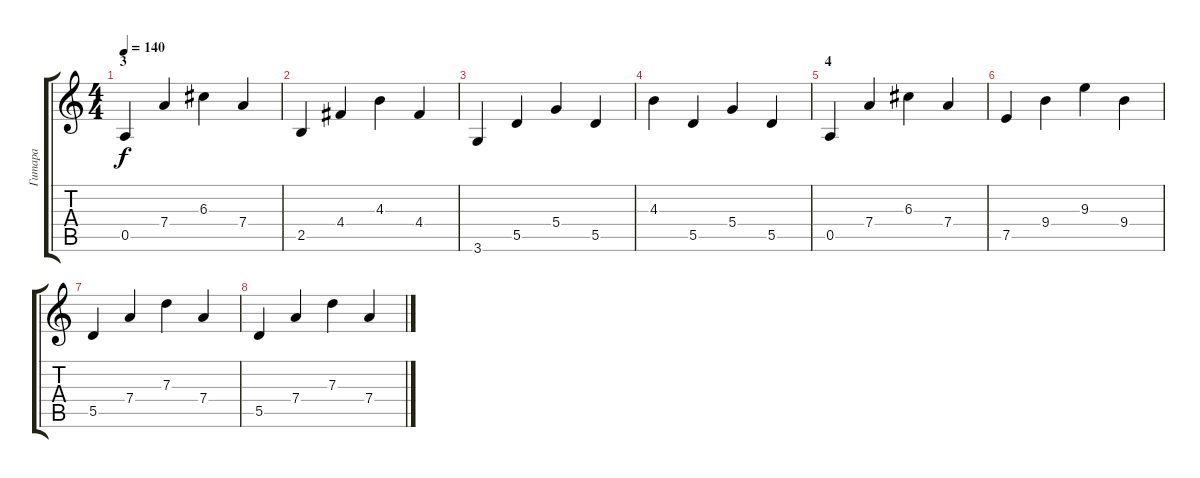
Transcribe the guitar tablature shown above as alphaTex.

\track ("Гитара" "Гитара") {instrument electricguitarjazz}
\staff {score tabs}
\tuning (E4 B3 G3 D3 A2 E2) {hide}
\ts (4 4)
\section ("" "3")
\tempo 140
\clef g2
\ks c
0.5.4{dy f} 7.4.4 6.3.4 7.4.4 |
2.5.4 4.4.4 4.3.4 4.4.4 |
3.6.4 5.5.4 5.4.4 5.5.4 |
4.3.4 5.5.4 5.4.4 5.5.4 |
\section ("" "4")
0.5.4 7.4.4 6.3.4 7.4.4 |
7.5.4 9.4.4 9.3.4 9.4.4 |
5.5.4 7.4.4 7.3.4 7.4.4 |
5.5.4 7.4.4 7.3.4 7.4.4
